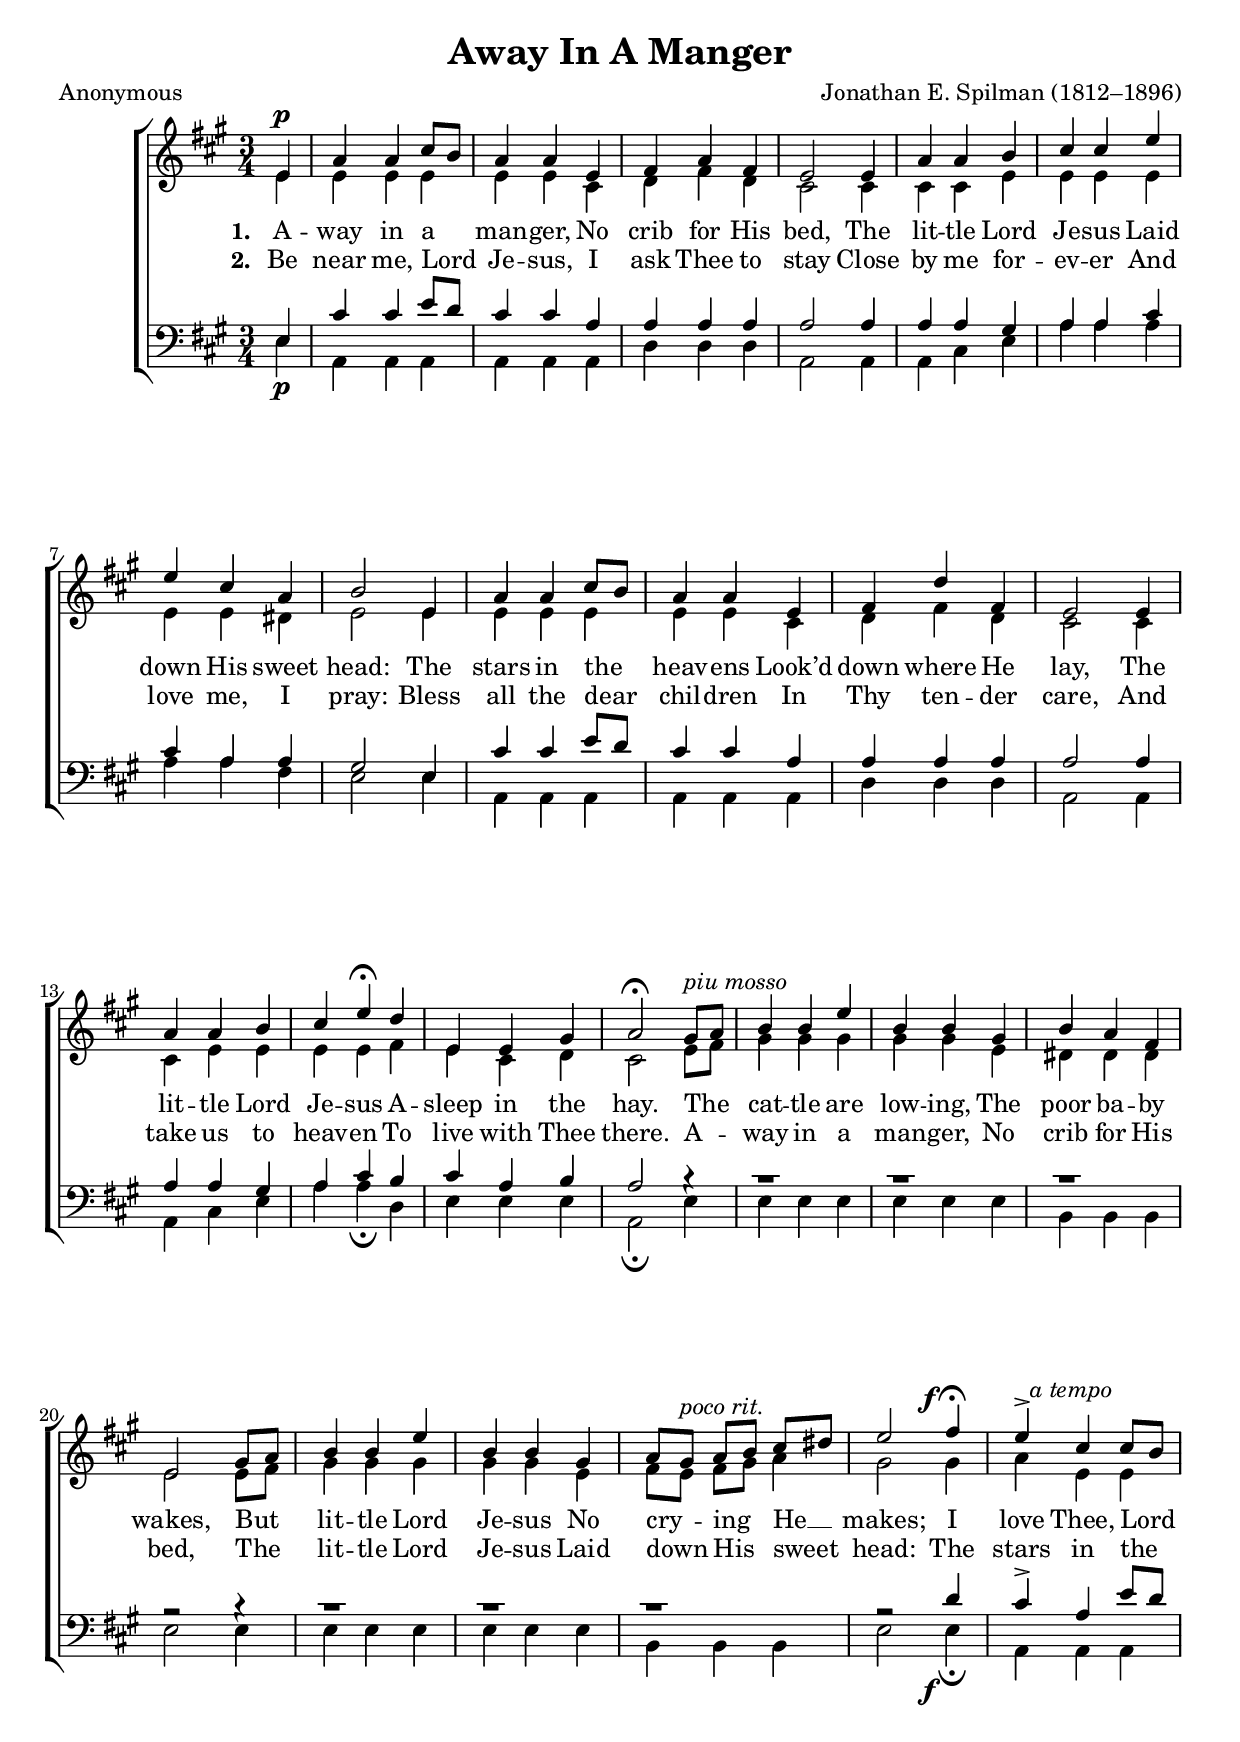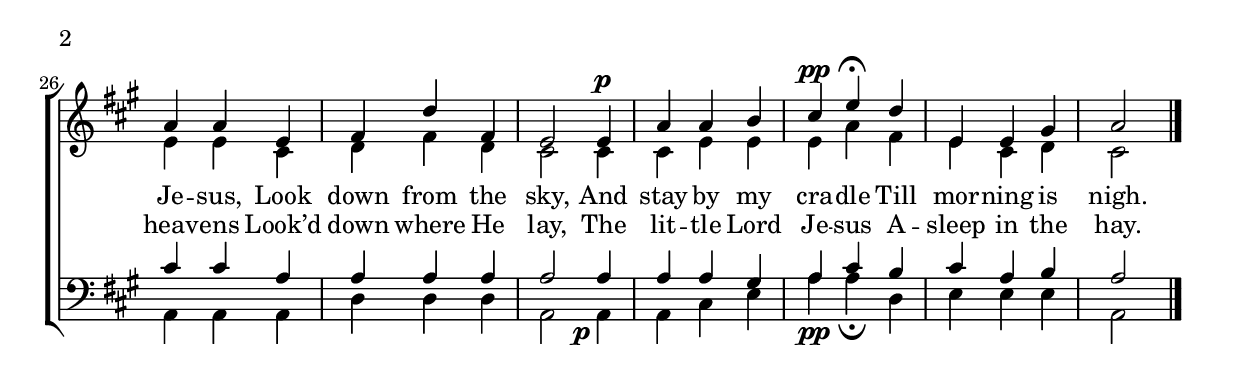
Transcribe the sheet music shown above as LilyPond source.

\version "2.14.2"
\include "util.ly"
\header {
  title = "Away In A Manger"
  poet = "Anonymous"
  composer = "Jonathan E. Spilman (1812–1896)"
  %tagline = \markup { "from" \concat{\italic "Christmas Carols and Hymns for School and Choir" ", 1910"}}
}

global = {
  \key a \major
  \time 3/4
  \autoBeamOff
  %\override DynamicLineSpanner #'staff-padding = #0.0
  %\override DynamicLineSpanner #'Y-extent = #'(-1 . 1)
}

sopMusic = \relative c' {
  \partial 4 e4^\p |
  a4 a cis8[ b] |
  a4 a e |
  fis a fis |
  e2 e4 |
  a a b |
  
  cis cis e |
  e cis a |
  b2 e,4 |
  a a cis8[ b] |
  a4 a e |
  fis d' fis, |
  
  e2 e4 |
  a a b |
  cis e\fermata d |
  e, e gis |
  a2\fermata gis8[^\markup\italic"piu mosso" a] |
  b4 b e |
  b b gis |
  
  b a fis |
  e2 gis8[ a] |
  b4 b e |
  b b gis |
  a8[ gis]^\markup\italic"poco rit." a[ b] cis[ dis] |
  << e2 {s4. s8^\f} >> fis4\fermata |
  << e4-> {s16 s8.^\markup\italic"a tempo"}>> cis4 cis8[ b] |
  
  a4 a e |
  fis d' fis, |
  e2 e4^\p |
  a a b |
  cis^\pp e\fermata d |
  e, e gis |
  \partial 2 a2 \bar "|."
}
sopWords = \lyricmode {
  
}

altoMusic = \relative c' {
  e4 |
  e e e |
  e e cis |
  d fis d |
  cis2 cis4 |
  cis cis e |
  
  e e e |
  e e dis |
  e2 e4 |
  e e e |
  e e cis |
  d fis d |
  
  cis2 cis4 |
  cis e e |
  e e fis |
  e cis d |
  cis2 e8[ fis] |
  gis4 gis gis |
  gis gis e |
  
  dis dis dis |
  e2 e8[ fis] |
  gis4 gis gis |
  gis gis e |
  fis8[ e] fis[ gis] a4 |
  gis2 gis4 |
  a e e |
  
  e e cis |
  d fis d |
  cis2 cis4 |
  cis e e |
  e a fis |
  e cis d |
  cis2 \bar "|."
}
altoWords = \lyricmode {
  \dropLyricsVII
  \set stanza = #"1. "
  A -- way in a man -- ger,
  No crib for His bed,
  The lit -- tle Lord Je -- sus
  Laid down His sweet head:
  The stars in the heav -- ens
  Look’d down where He lay,
  The lit -- tle Lord Je -- sus
  A -- sleep in the hay.
  
  The cat -- tle are low -- ing,
  The poor ba -- by wakes,
  But lit -- tle Lord Je -- sus
  No cry -- ing He __ makes;
  I love Thee, Lord Je -- sus,
  Look down from the sky,
  And stay by my cra -- dle
  Till mor -- ning is nigh.
}
altoWordsII = \lyricmode {
  \dropLyricsVII
  \set stanza = #"2. "
  Be near me, Lord Je -- sus,
  I ask Thee to stay
  Close by me for -- ev -- er
  And love me, I pray:
  Bless all the dear chil -- dren
  In Thy ten -- der care,
  And take us to heav -- en
  To live with Thee there.
  
  A -- way in a man -- ger,
  No crib for His bed,
  The lit -- tle Lord Je -- sus
  Laid down His sweet head:
  The stars in the heav -- ens
  Look’d down where He lay,
  The lit -- tle Lord Je -- sus
  A -- sleep in the hay.
}
altoWordsIII = \lyricmode {
}
altoWordsIV = \lyricmode {
}

tenorMusic = \relative c {
  e4_\p |
  cis' cis e8[ d] |
  cis4 cis a |
  a a a |
  a2 a4 |
  a a gis |
  
  a a cis |
  cis a a |
  gis2 e4 |
  cis' cis e8[ d] |
  cis4 cis a |
  a a a |
  
  a2 a4 |
  a a gis |
  a cis b |
  cis a b |
  a2 b4\rest |
  a1*3/4\rest |
  a1*3/4\rest |
  
  a1*3/4\rest |
  a2\rest b4\rest |
  a1*3/4\rest |
  a1*3/4\rest |
  a1*3/4\rest |
  << a2\rest {s4. s8_\f} >> d4 |
  cis-> a e'8[ d] |
  
  cis4 cis a |
  a a a |
  << a2 {s4. s8_\p} >> a4 |
  a a gis |
  a_\pp cis b |
  cis a b |
  a2 \bar "|."
}
tenorWords = \lyricmode {

}

bassMusic = \relative c {
  e4 |
  a, a a |
  a a a |
  d d d |
  a2 a4 |
  a cis e |
  
  a a a |
  a a fis |
  e2 e4 |
  a, a a |
  a a a |
  d d d |
  
  a2 a4 |
  a cis e |
  a a\fermata d, |
  e e e |
  a,2\fermata e'4 |
  e e e |
  e e e |
  
  b b b |
  e2 e4 |
  e e e |
  e e e |
  b b b |
  e2 e4\fermata |
  a,4 a a |
  
  a a a |
  d d d |
  a2 a4 |
  a cis e |
  a a\fermata d, |
  e e e |
  a,2 \bar "|."
}
bassWords = \lyricmode {

}

\score {
  <<
   \new ChoirStaff <<
%    \new Lyrics = sopranos \with { \override VerticalAxisGroup #'nonstaff-relatedstaff-spacing = #'((basic-distance . 1)) }
    \new Staff = women <<
      \new Voice = "sopranos" { \voiceOne << \global \sopMusic >> }
      \new Voice = "altos" { \voiceTwo << \global \altoMusic >> }
    >>
    \new Lyrics \with { alignAboveContext = #"women" } \lyricsto "sopranos" \sopWords
    \new Lyrics = "altosIV"  \with { alignBelowContext = #"women" } \lyricsto "sopranos" \altoWordsIV
    \new Lyrics = "altosIII"  \with { alignBelowContext = #"women" } \lyricsto "sopranos" \altoWordsIII
    \new Lyrics = "altosII"  \with { alignBelowContext = #"women" } \lyricsto "sopranos" \altoWordsII
    \new Lyrics = "altos"  \with { alignBelowContext = #"women" \override VerticalAxisGroup #'nonstaff-relatedstaff-spacing = #'((basic-distance . 1)) } \lyricsto "sopranos" \altoWords
   \new Staff = men <<
      \clef bass
      \new Voice = "tenors" { \voiceOne << \global \tenorMusic >> }
      \new Voice = "basses" { \voiceTwo << \global \bassMusic >> }
    >>
    \new Lyrics \with { alignAboveContext = #"men" \override VerticalAxisGroup #'nonstaff-relatedstaff-spacing = #'((basic-distance . 1)) } \lyricsto "tenors" \tenorWords
    \new Lyrics \with { alignBelowContext = #"men" \override VerticalAxisGroup #'nonstaff-relatedstaff-spacing = #'((basic-distance . 1)) } \lyricsto "basses" \bassWords
  >>
%    \new PianoStaff << \new Staff { \new Voice { \pianoRH } } \new Staff { \clef "bass" \pianoLH } >>
  >>
  \layout {
    \context {
      \Score
      \override SpacingSpanner #'base-shortest-duration = #(ly:make-moment 1 2)
      \override SpacingSpanner #'common-shortest-duration = #(ly:make-moment 1 2)
    }
  }
  \midi {
    \tempo 4 = 100
    \set Staff.midiInstrument = "flute"
  
    \context {
      \Voice
      \remove "Dynamic_performer"
    }
  }
}
